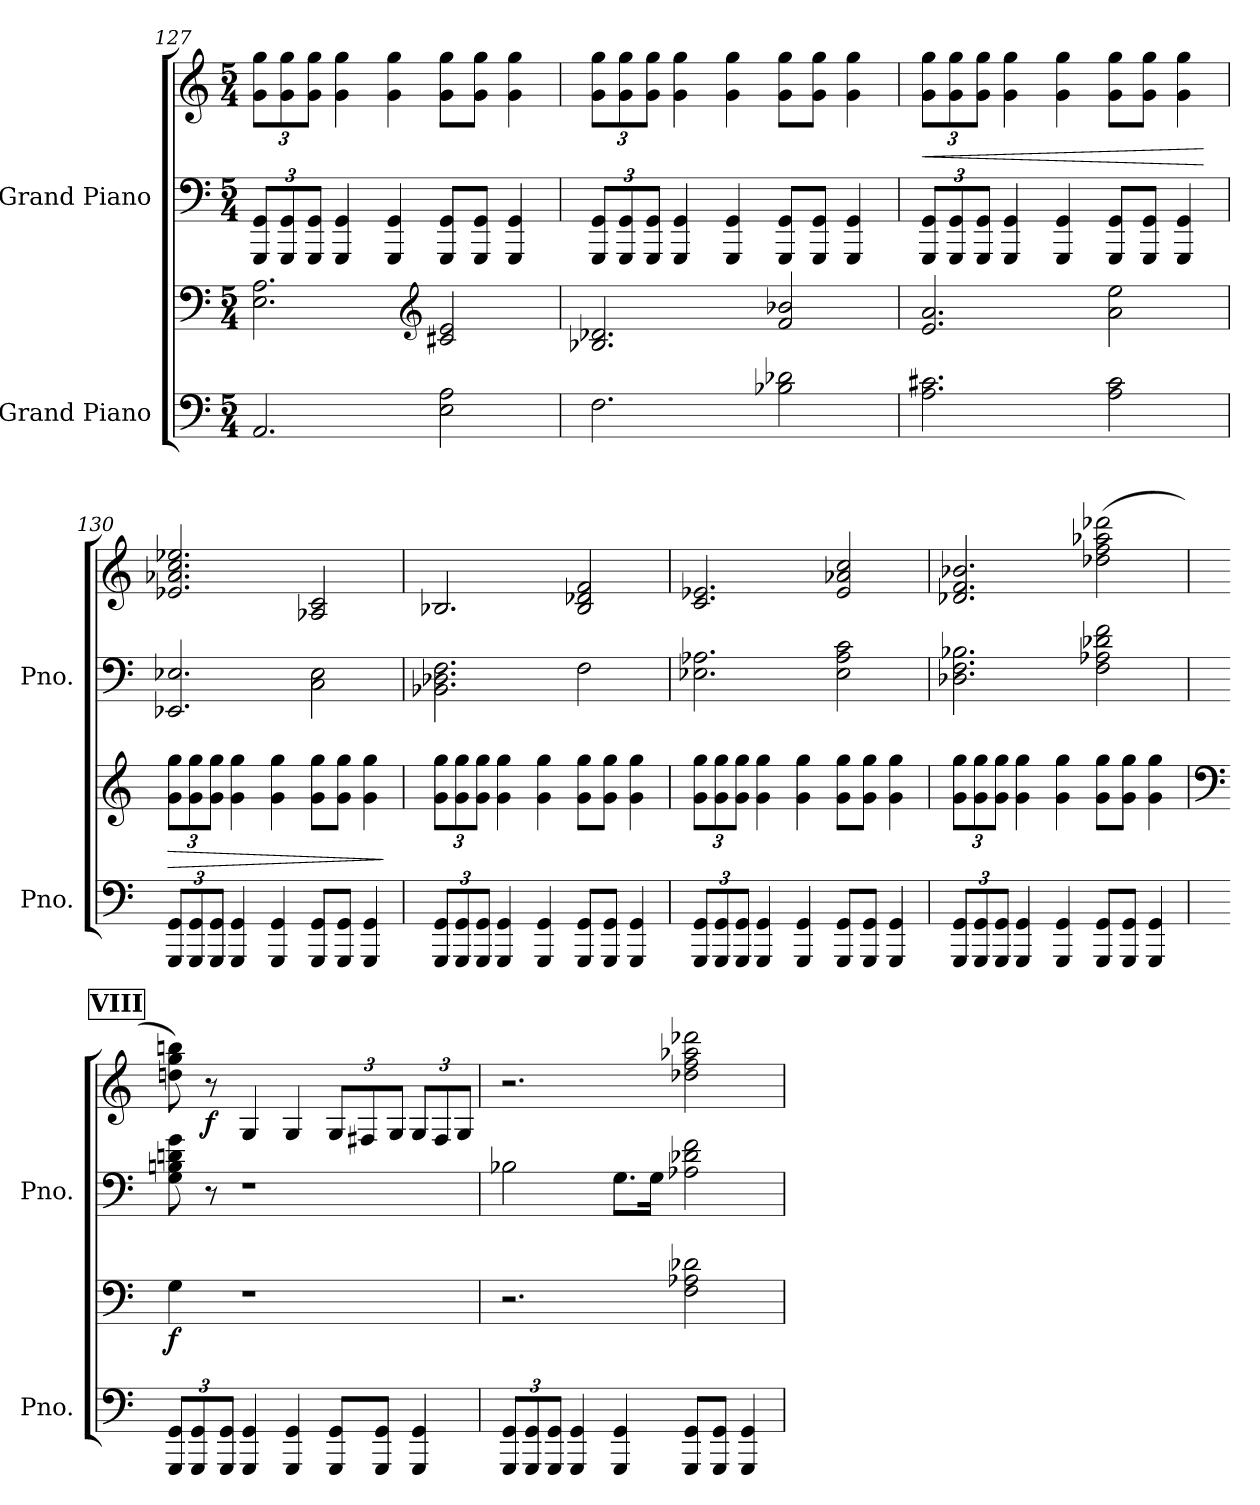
**kern	**kern	**dynam	**kern	**kern	**dynam
*part2	*part2	*part2	*part1	*part1	*part1
*staff4	*staff3	*staff3/4	*staff2	*staff1	*staff1/2
*I"Grand Piano	*	*	*I"Grand Piano	*	*
*I'Pno.	*	*	*I'Pno.	*	*
*clefF4	*clefF4	*	*clefF4	*clefG2	*
*k[]	*k[]	*	*k[]	*k[]	*
*M5/4	*M5/4	*	*M5/4	*M5/4	*
*	*	*	*Xbrackettup	*Xbrackettup	*
=127	=127	=127	=127	=127	=127
2.AA/	2.E\ 2.A\	.	12GGG/ 12GG/L	12g\ 12gg\L	.
.	.	.	12GGG/ 12GG/	12g\ 12gg\	.
.	.	.	12GGG/ 12GG/J	12g\ 12gg\J	.
.	.	.	4GGG/ 4GG/	4g\ 4gg\	.
.	.	.	4GGG/ 4GG/	4g\ 4gg\	.
*	*clefG2	*	*	*	*
2E\ 2A\	2c#X/ 2e/	.	8GGG/ 8GG/L	8g\ 8gg\L	.
.	.	.	8GGG/ 8GG/J	8g\ 8gg\J	.
.	.	.	4GGG/ 4GG/	4g\ 4gg\	.
!!LO:LB:g=z
=128	=128	=128	=128	=128	=128
2.F\	2.B-X/ 2.d-X/	.	12GGG/ 12GG/L	12g\ 12gg\L	.
.	.	.	12GGG/ 12GG/	12g\ 12gg\	.
.	.	.	12GGG/ 12GG/J	12g\ 12gg\J	.
.	.	.	4GGG/ 4GG/	4g\ 4gg\	.
.	.	.	4GGG/ 4GG/	4g\ 4gg\	.
2B-X\ 2d-X\	2f/ 2b-X/	.	8GGG/ 8GG/L	8g\ 8gg\L	.
.	.	.	8GGG/ 8GG/J	8g\ 8gg\J	.
.	.	.	4GGG/ 4GG/	4g\ 4gg\	.
=129	=129	=129	=129	=129	=129
!	!	!	!	!	!LO:HP:b
2.A\ 2.c#X\	2.e/ 2.a/	.	12GGG/ 12GG/L	12g\ 12gg\L	<
.	.	.	12GGG/ 12GG/	12g\ 12gg\	.
.	.	.	12GGG/ 12GG/J	12g\ 12gg\J	.
.	.	.	4GGG/ 4GG/	4g\ 4gg\	.
.	.	.	4GGG/ 4GG/	4g\ 4gg\	.
2A\ 2c#\	2a\ 2ee\	.	8GGG/ 8GG/L	8g\ 8gg\L	.
.	.	.	8GGG/ 8GG/J	8g\ 8gg\J	.
.	.	.	4GGG/ 4GG/	4g\ 4gg\	.
.	.	.	.	.	[
=130	=130	=130	=130	=130	=130
*Xbrackettup	*Xbrackettup	*	*	*	*
!	!	!LO:HP:b	!	!	!
12GGG/ 12GG/L	12g\ 12gg\L	>	2.EE-X/ 2.E-X/	2.e-X/ 2.a-X/ 2.cc/ 2.ee-X/	.
12GGG/ 12GG/	12g\ 12gg\	.	.	.	.
12GGG/ 12GG/J	12g\ 12gg\J	.	.	.	.
4GGG/ 4GG/	4g\ 4gg\	.	.	.	.
4GGG/ 4GG/	4g\ 4gg\	.	.	.	.
8GGG/ 8GG/L	8g\ 8gg\L	.	2C\ 2E-\	2A-X/ 2c/	.
8GGG/ 8GG/J	8g\ 8gg\J	.	.	.	.
4GGG/ 4GG/	4g\ 4gg\	.	.	.	.
.	.	]	.	.	.
!!LO:PB:g=z
=131	=131	=131	=131	=131	=131
12GGG/ 12GG/L	12g\ 12gg\L	.	2.BB-X\ 2.D-X\ 2.F\	2.B-X/	.
12GGG/ 12GG/	12g\ 12gg\	.	.	.	.
12GGG/ 12GG/J	12g\ 12gg\J	.	.	.	.
4GGG/ 4GG/	4g\ 4gg\	.	.	.	.
4GGG/ 4GG/	4g\ 4gg\	.	.	.	.
8GGG/ 8GG/L	8g\ 8gg\L	.	2F\	2B-/ 2d-X/ 2f/	.
8GGG/ 8GG/J	8g\ 8gg\J	.	.	.	.
4GGG/ 4GG/	4g\ 4gg\	.	.	.	.
=132	=132	=132	=132	=132	=132
12GGG/ 12GG/L	12g\ 12gg\L	.	2.E-X\ 2.A-X\	2.c/ 2.e-X/	.
12GGG/ 12GG/	12g\ 12gg\	.	.	.	.
12GGG/ 12GG/J	12g\ 12gg\J	.	.	.	.
4GGG/ 4GG/	4g\ 4gg\	.	.	.	.
4GGG/ 4GG/	4g\ 4gg\	.	.	.	.
8GGG/ 8GG/L	8g\ 8gg\L	.	2E-\ 2A-\ 2c\	2e-/ 2a-X/ 2cc/	.
8GGG/ 8GG/J	8g\ 8gg\J	.	.	.	.
4GGG/ 4GG/	4g\ 4gg\	.	.	.	.
=133	=133	=133	=133	=133	=133
12GGG/ 12GG/L	12g\ 12gg\L	.	2.D-X\ 2.F\ 2.B-X\	2.d-X/ 2.f/ 2.b-X/	.
12GGG/ 12GG/	12g\ 12gg\	.	.	.	.
12GGG/ 12GG/J	12g\ 12gg\J	.	.	.	.
4GGG/ 4GG/	4g\ 4gg\	.	.	.	.
4GGG/ 4GG/	4g\ 4gg\	.	.	.	.
8GGG/ 8GG/L	8g\ 8gg\L	.	2F\ 2A-X\ 2d-X\ 2f\	(2dd-X\ 2ff\ 2aa-X\ 2ddd-X\	.
8GGG/ 8GG/J	8g\ 8gg\J	.	.	.	.
4GGG/ 4GG/	4g\ 4gg\	.	.	.	.
!!LO:LB:g=z
!!LO:REH:place=s1:a:B:fs=14:t=VIII
=134	=134	=134	=134	=134	=134
*	*clefF4	*	*	*	*
!	!	!LO:DY:b	!	!	!
12GGG/ 12GG/L	4G\	f	8G\ 8Bn\ 8dn\ 8g\	8ddn\ 8gg\ 8bbn\)	.
12GGG/ 12GG/	.	.	.	.	.
!	!	!	!	!	!LO:DY:b
.	.	.	8r	8r	f
12GGG/ 12GG/J	.	.	.	.	.
4GGG/ 4GG/	1r	.	1r	4G/	.
4GGG/ 4GG/	.	.	.	4G/	.
8GGG/ 8GG/L	.	.	.	12G/L	.
.	.	.	.	12F#X/	.
8GGG/ 8GG/J	.	.	.	.	.
.	.	.	.	12G/J	.
4GGG/ 4GG/	.	.	.	12G/L	.
.	.	.	.	12F#/	.
.	.	.	.	12G/J	.
=135	=135	=135	=135	=135	=135
12GGG/ 12GG/L	2.r	.	2B-X\	2.r	.
12GGG/ 12GG/	.	.	.	.	.
12GGG/ 12GG/J	.	.	.	.	.
4GGG/ 4GG/	.	.	.	.	.
4GGG/ 4GG/	.	.	8.G\L	.	.
.	.	.	16G\Jk	.	.
8GGG/ 8GG/L	2F\ 2A-X\ 2d-X\	.	2A-X\ 2d-X\ 2f\	2dd-X\ 2ff\ 2aa-X\ 2ddd-X\	.
8GGG/ 8GG/J	.	.	.	.	.
4GGG/ 4GG/	.	.	.	.	.
=	=	=	=	=	=
*-	*-	*-	*-	*-	*-
